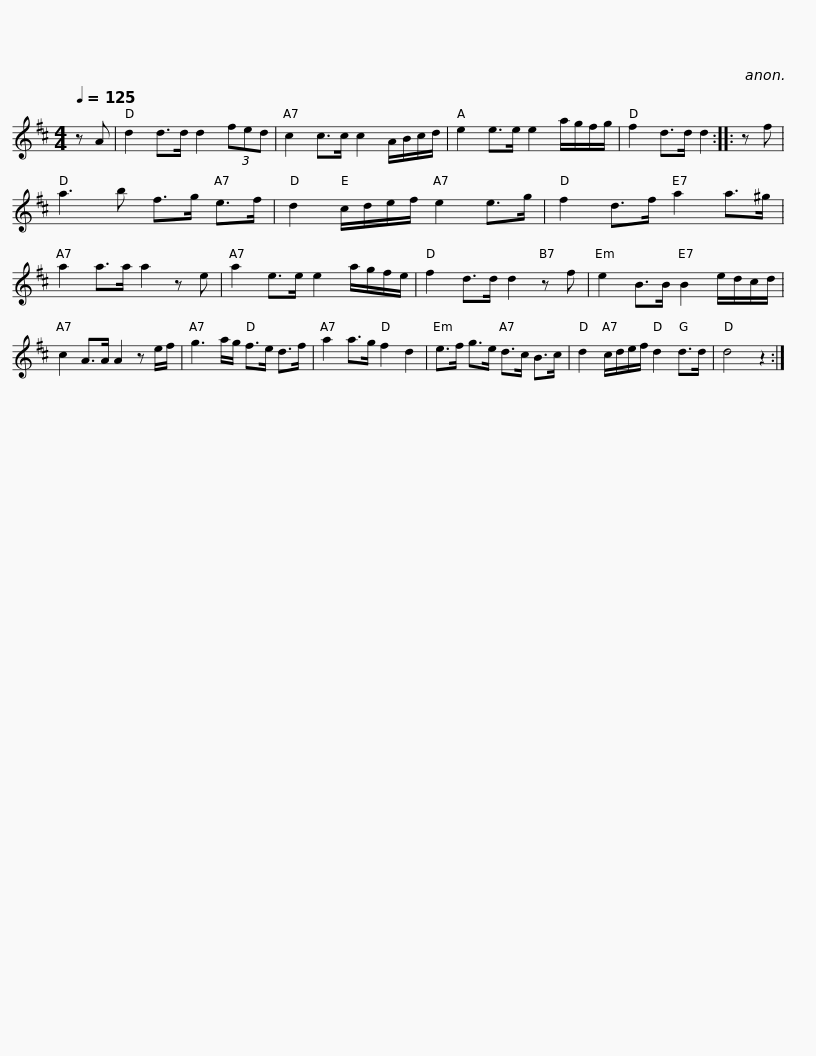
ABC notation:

X:1
L:1/8
Q:1/4=125
M:4/4
I:linebreak $
K:D
V:1 treble
V:1
 z A | d2 d>d d2 (3fed | c2 c>c c2 A/B/c/d/ | e2 e>e e2 a/g/f/g/ | f2 d>d d2 :: %5
 z f | a3 b f>g e>f |$ d2 c/d/e/f/ e2 e>g | f2 d>f a2 a>^g | a2 a>a a2 z e | %10
 a2 e>e e2 a/g/f/e/ | f2 d>d d2 z f |$ e2 B>B B2 e/d/c/d/ | c2 A>A A2 z e/f/ | g3 a/g/ f>e d>f | %15
 a2 a>g f2 d2 | e>f g>e d>c B>c |$ d2 c/d/e/f/ d2 d>d | d4 z2 :| %19
